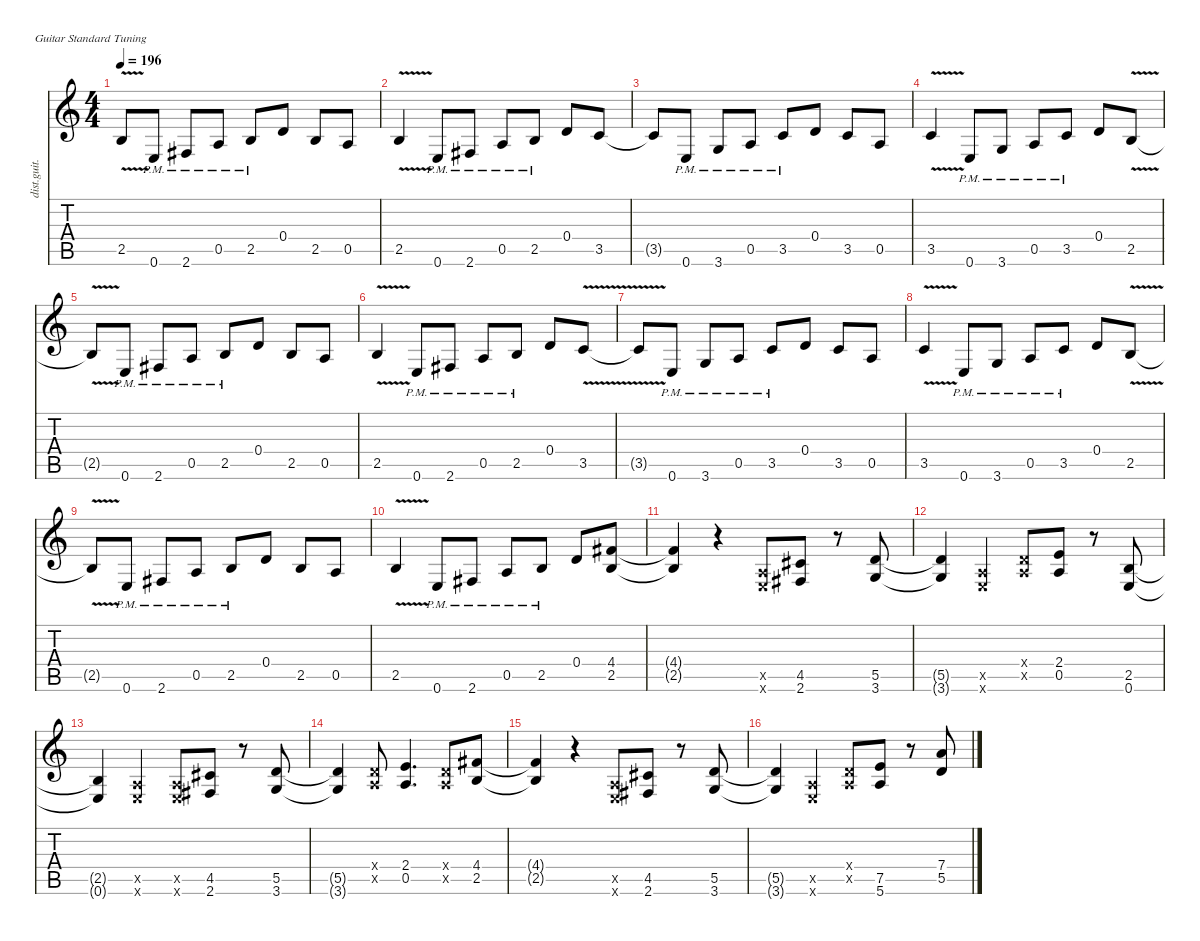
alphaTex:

\defaultSystemsLayout 4
\hideDynamics
\bracketExtendMode nobrackets
\track ("Mustaine" "dist.guit.") {mute instrument distortionguitar}
\staff {score tabs}
\tuning (E4 B3 G3 D3 A2 E2)
\ts (4 4)
\tempo 196
\clef g2
\ks c
2.5{v t}.8{dy f} 0.6{pm}.8 2.6{pm acc #}.8 0.5{pm}.8 2.5{pm}.8 0.4.8 2.5.8 0.5.8 |
2.5{v}.4 0.6{pm}.8 2.6{pm acc #}.8 0.5{pm}.8 2.5{pm}.8 0.4.8 3.5.8 |
3.5{t}.8 0.6{pm}.8 3.6{pm}.8 0.5{pm}.8 3.5{pm}.8 0.4.8 3.5.8 0.5.8 |
3.5{v}.4 0.6{pm}.8 3.6{pm}.8 0.5{pm}.8 3.5{pm}.8 0.4.8 2.5{v}.8 |
2.5{v t}.8 0.6{pm}.8 2.6{pm acc #}.8 0.5{pm}.8 2.5{pm}.8 0.4.8 2.5.8 0.5.8 |
2.5{v}.4 0.6{pm}.8 2.6{pm acc #}.8 0.5{pm}.8 2.5{pm}.8 0.4.8 3.5{v}.8 |
3.5{v t}.8 0.6{pm}.8 3.6{pm}.8 0.5{pm}.8 3.5{pm}.8 0.4.8 3.5.8 0.5.8 |
3.5{v}.4 0.6{pm}.8 3.6{pm}.8 0.5{pm}.8 3.5{pm}.8 0.4.8 2.5{v}.8 |
2.5{v t}.8 0.6{pm}.8 2.6{pm acc #}.8 0.5{pm}.8 2.5{pm}.8 0.4.8 2.5.8 0.5.8 |
2.5{v}.4 0.6{pm}.8 2.6{pm acc #}.8 0.5{pm}.8 2.5{pm}.8 0.4.8 (4.4{acc #} 2.5).8 |
(4.4{t acc #} 2.5{t}).4 r.4 (0.5{x} 0.6{x}).8 (4.5{acc #} 2.6{acc #}).8 r.8 (5.5 3.6).8 |
(5.5{t} 3.6{t}).4 (0.5{x} 0.6{x}).4 (0.4{x} 0.5{x}).8 (2.4 0.5).8 r.8 (2.5 0.6).8 |
(2.5{t} 0.6{t}).4 (0.5{x} 0.6{x}).4 (0.5{x} 0.6{x}).8 (4.5{acc #} 2.6{acc #}).8 r.8 (5.5 3.6).8 |
(5.5{t} 3.6{t}).4 (0.4{x} 0.5{x}).8 (2.4 0.5).4{d} (0.4{x} 0.5{x}).8 (4.4{acc #} 2.5).8 |
(4.4{t acc #} 2.5{t}).4 r.4 (0.5{x} 0.6{x}).8 (4.5{acc #} 2.6{acc #}).8 r.8 (5.5 3.6).8 |
(5.5{t} 3.6{t}).4 (0.5{x} 0.6{x}).4 (0.4{x} 0.5{x}).8 (7.5 5.6).8 r.8 (7.4 5.5).8
